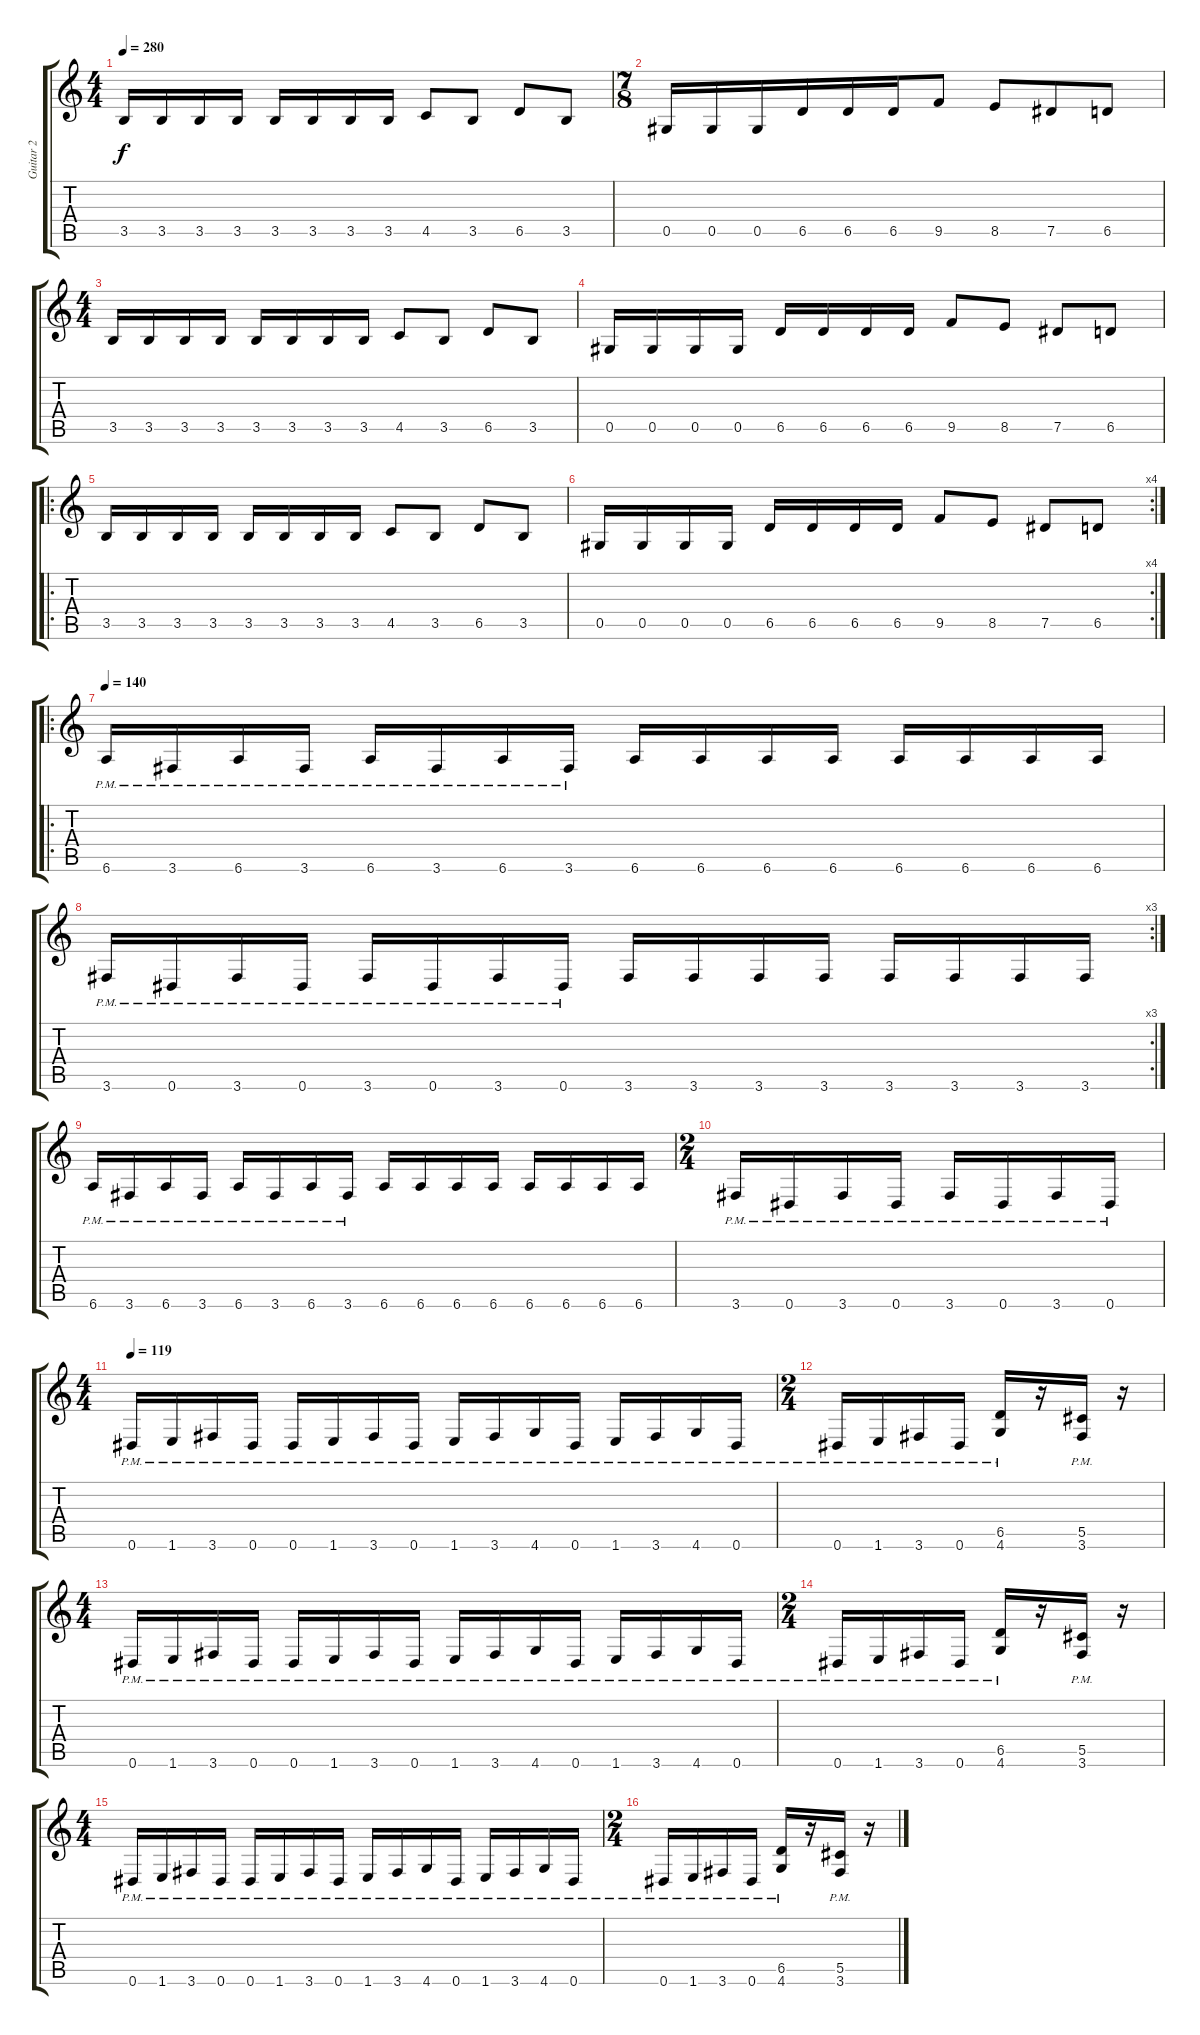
\track ("Guitar 2" "Guitar 2") {instrument distortionguitar}
\staff {score tabs}
\tuning (Eb4 Bb3 Gb3 Db3 Ab2 Eb2) {hide}
\ts (4 4)
\tempo 280
\clef g2
\ks c
3.5.16{dy f} 3.5.16 3.5.16 3.5.16 3.5.16 3.5.16 3.5.16 3.5.16 4.5.8 3.5.8 6.5.8 3.5.8 |
\ts (7 8)
0.5.16 0.5.16 0.5.16 6.5.16 6.5.16 6.5.16 9.5.8 8.5.8 7.5.8 6.5.8 |
\ts (4 4)
3.5.16 3.5.16 3.5.16 3.5.16 3.5.16 3.5.16 3.5.16 3.5.16 4.5.8 3.5.8 6.5.8 3.5.8 |
0.5.16 0.5.16 0.5.16 0.5.16 6.5.16 6.5.16 6.5.16 6.5.16 9.5.8 8.5.8 7.5.8 6.5.8 |
\ro
3.5.16 3.5.16 3.5.16 3.5.16 3.5.16 3.5.16 3.5.16 3.5.16 4.5.8 3.5.8 6.5.8 3.5.8 |
\rc 4
0.5.16 0.5.16 0.5.16 0.5.16 6.5.16 6.5.16 6.5.16 6.5.16 9.5.8 8.5.8 7.5.8 6.5.8 |
\ro
\tempo 140
6.6{pm}.16 3.6{pm}.16 6.6{pm}.16 3.6{pm}.16 6.6{pm}.16 3.6{pm}.16 6.6{pm}.16 3.6{pm}.16 6.6.16 6.6.16 6.6.16 6.6.16 6.6.16 6.6.16 6.6.16 6.6.16 |
\rc 3
3.6{pm}.16 0.6{pm}.16 3.6{pm}.16 0.6{pm}.16 3.6{pm}.16 0.6{pm}.16 3.6{pm}.16 0.6{pm}.16 3.6.16 3.6.16 3.6.16 3.6.16 3.6.16 3.6.16 3.6.16 3.6.16 |
6.6{pm}.16 3.6{pm}.16 6.6{pm}.16 3.6{pm}.16 6.6{pm}.16 3.6{pm}.16 6.6{pm}.16 3.6{pm}.16 6.6.16 6.6.16 6.6.16 6.6.16 6.6.16 6.6.16 6.6.16 6.6.16 |
\ts (2 4)
3.6{pm}.16 0.6{pm}.16 3.6{pm}.16 0.6{pm}.16 3.6{pm}.16 0.6{pm}.16 3.6{pm}.16 0.6{pm}.16 |
\ts (4 4)
\tempo 119
0.6{pm}.16 1.6{pm}.16 3.6{pm}.16 0.6{pm}.16 0.6{pm}.16 1.6{pm}.16 3.6{pm}.16 0.6{pm}.16 1.6{pm}.16 3.6{pm}.16 4.6{pm}.16 0.6{pm}.16 1.6{pm}.16 3.6{pm}.16 4.6{pm}.16 0.6{pm}.16 |
\ts (2 4)
0.6{pm}.16 1.6{pm}.16 3.6{pm}.16 0.6{pm}.16 (6.5{pm} 4.6{pm}).16 r.16 (5.5{pm} 3.6{pm}).16 r.16 |
\ts (4 4)
0.6{pm}.16 1.6{pm}.16 3.6{pm}.16 0.6{pm}.16 0.6{pm}.16 1.6{pm}.16 3.6{pm}.16 0.6{pm}.16 1.6{pm}.16 3.6{pm}.16 4.6{pm}.16 0.6{pm}.16 1.6{pm}.16 3.6{pm}.16 4.6{pm}.16 0.6{pm}.16 |
\ts (2 4)
0.6{pm}.16 1.6{pm}.16 3.6{pm}.16 0.6{pm}.16 (6.5{pm} 4.6{pm}).16 r.16 (5.5{pm} 3.6{pm}).16 r.16 |
\ts (4 4)
0.6{pm}.16 1.6{pm}.16 3.6{pm}.16 0.6{pm}.16 0.6{pm}.16 1.6{pm}.16 3.6{pm}.16 0.6{pm}.16 1.6{pm}.16 3.6{pm}.16 4.6{pm}.16 0.6{pm}.16 1.6{pm}.16 3.6{pm}.16 4.6{pm}.16 0.6{pm}.16 |
\ts (2 4)
0.6{pm}.16 1.6{pm}.16 3.6{pm}.16 0.6{pm}.16 (6.5{pm} 4.6{pm}).16 r.16 (5.5{pm} 3.6{pm}).16 r.16
